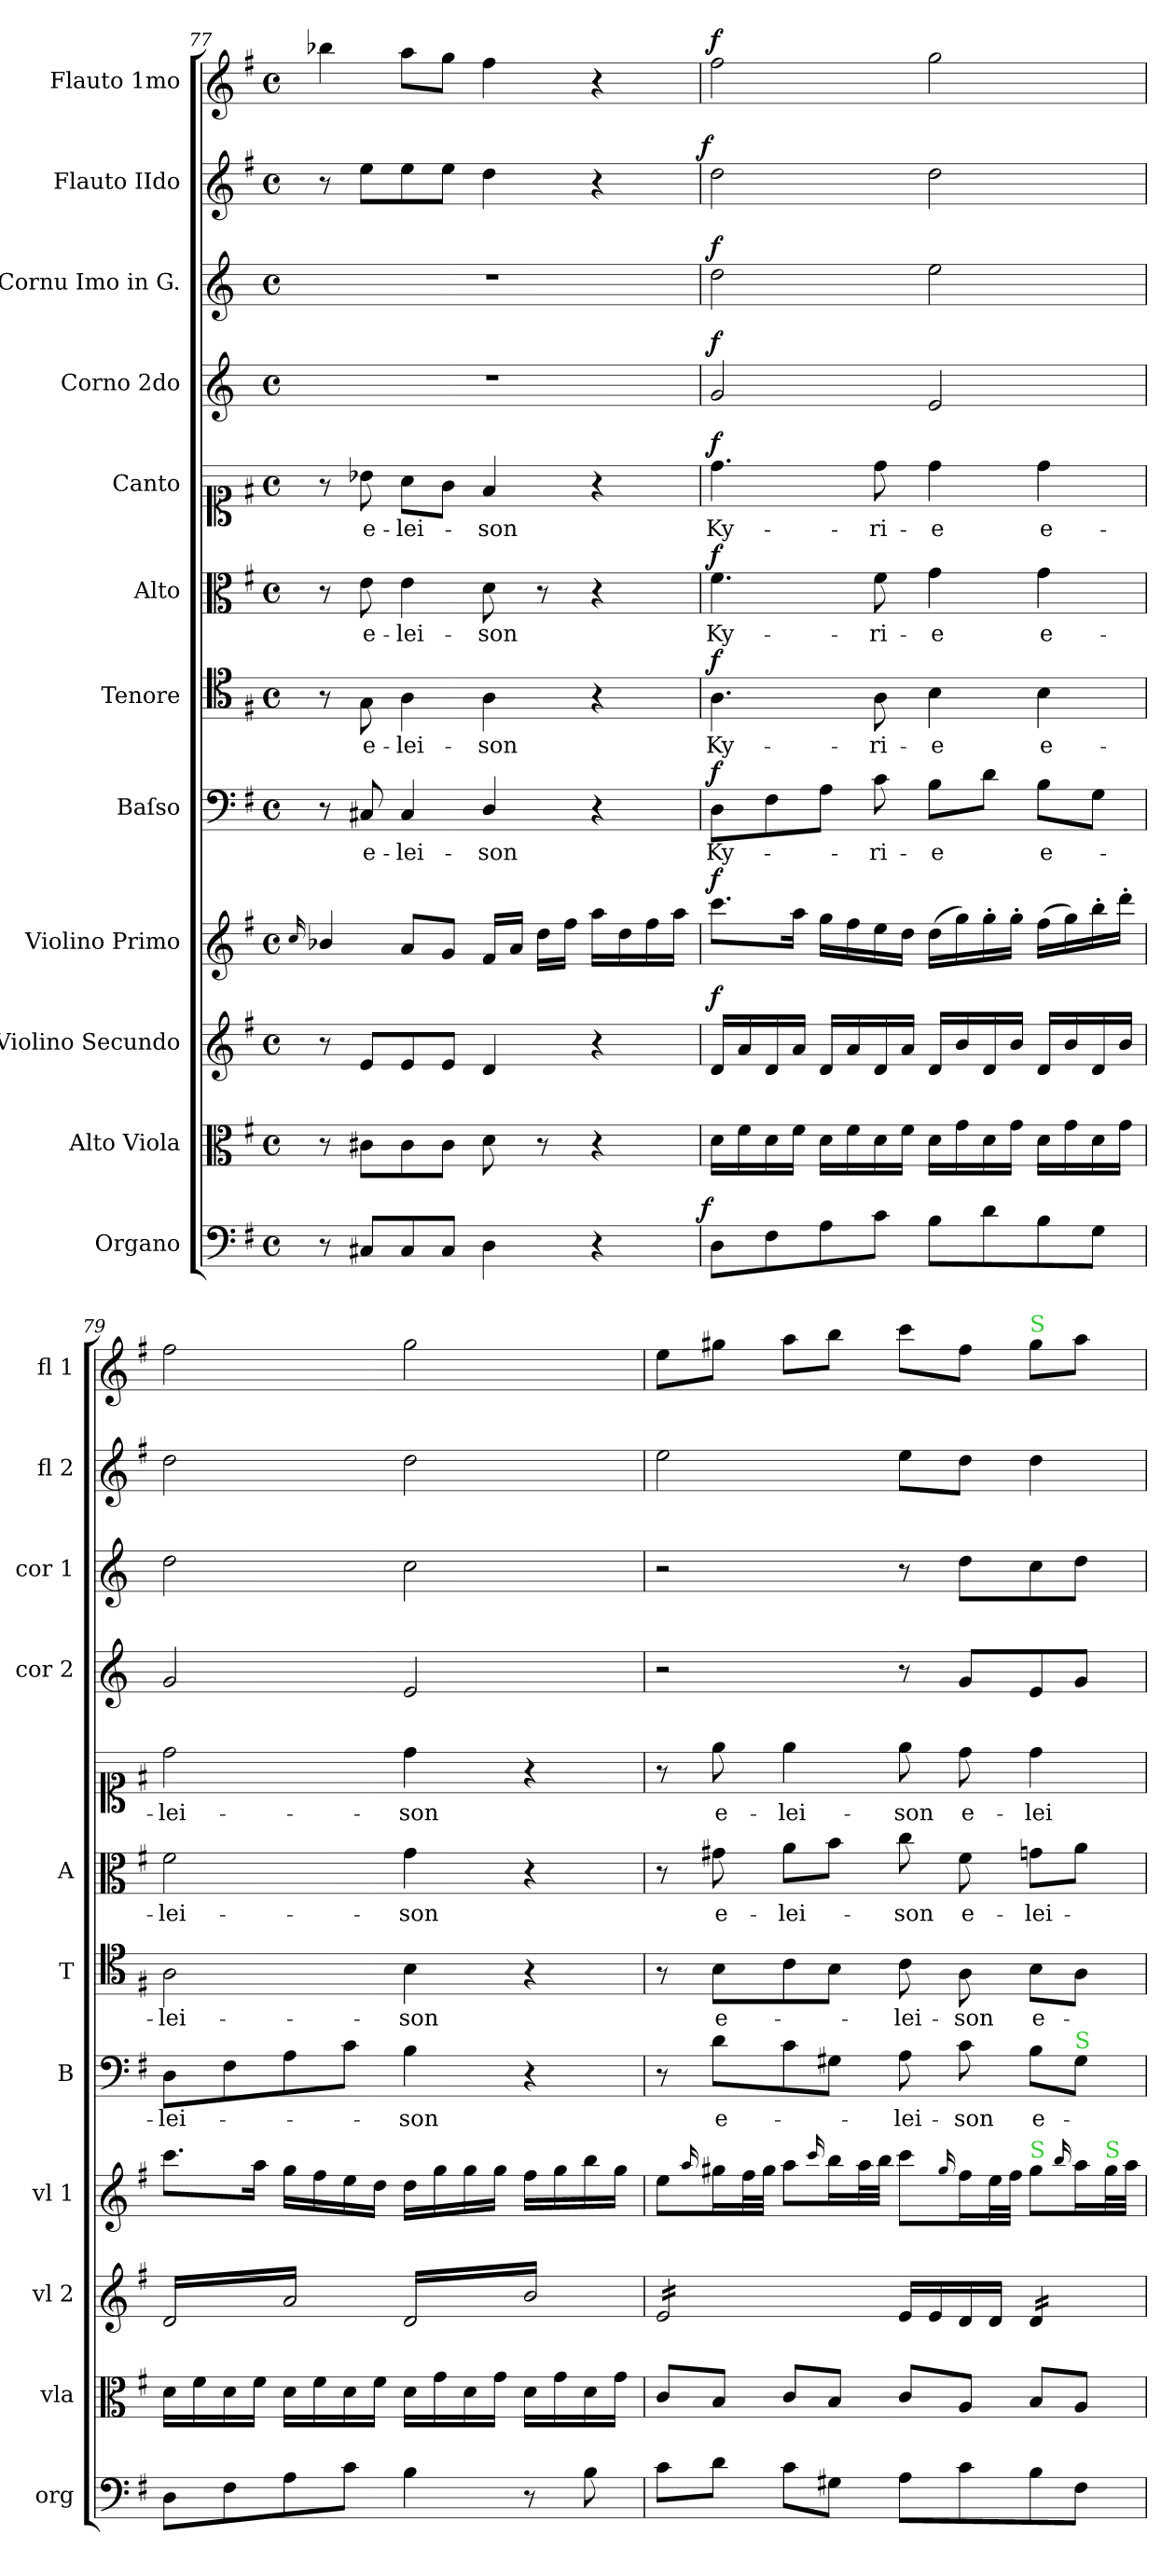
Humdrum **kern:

**kern	**dynam	**kern	**kern	**dynam	**kern	**dynam	**kern	**text	**dynam	**kern	**text	**dynam	**kern	**text	**dynam	**kern	**text	**dynam	**kern	**dynam	**kern	**dynam	**kern	**dynam	**kern	**dynam
*part12	*part12	*part11	*part10	*part10	*part9	*part9	*part8	*part8	*part8	*part7	*part7	*part7	*part6	*part6	*part6	*part5	*part5	*part5	*part4	*part4	*part3	*part3	*part2	*part2	*part1	*part1
*staff12	*staff12	*staff11	*staff10	*staff10	*staff9	*staff9	*staff8	*staff8	*staff8	*staff7	*staff7	*staff7	*staff6	*staff6	*staff6	*staff5	*staff5	*staff5	*staff4	*staff4	*staff3	*staff3	*staff2	*staff2	*staff1	*staff1
*I"Organo	*	*I"Alto Viola	*I"Violino Secundo	*	*I"Violino Primo	*	*I"Baſso	*	*	*I"Tenore	*	*	*I"Alto	*	*	*I"Canto	*	*	*I"Corno 2do	*	*I"Cornu Imo in G.	*	*I"Flauto IIdo	*	*I"Flauto 1mo	*
*I'org	*	*I'vla	*I'vl 2	*	*I'vl 1	*	*I'B	*	*	*I'T	*	*	*I'A	*	*	*	*	*	*I'cor 2	*	*I'cor 1	*	*I'fl 2	*	*I'fl 1	*
*clefF4	*	*clefC3	*clefG2	*	*clefG2	*	*clefF4	*	*	*clefC4	*	*	*clefC3	*	*	*clefC1	*	*	*clefG2	*	*clefG2	*	*clefG2	*	*clefG2	*
*	*	*	*	*	*	*	*	*	*	*	*	*	*	*	*	*	*	*	*ITrd3c5	*	*ITrd3c5	*	*	*	*	*
*k[f#]	*	*k[f#]	*k[f#]	*	*k[f#]	*	*k[f#]	*	*	*k[f#]	*	*	*k[f#]	*	*	*k[f#]	*	*	*k[f#]	*	*k[f#]	*	*k[f#]	*	*k[f#]	*
*G:	*	*G:	*G:	*	*G:	*	*G:	*	*	*G:	*	*	*G:	*	*	*G:	*	*	*G:	*	*G:	*	*G:	*	*G:	*
*M4/4	*	*M4/4	*M4/4	*	*M4/4	*	*M4/4	*	*	*M4/4	*	*	*M4/4	*	*	*M4/4	*	*	*M4/4	*	*M4/4	*	*M4/4	*	*M4/4	*
*met(c)	*	*met(c)	*met(c)	*	*met(c)	*	*met(c)	*	*	*met(c)	*	*	*met(c)	*	*	*met(c)	*	*	*met(c)	*	*met(c)	*	*met(c)	*	*met(c)	*
=77	=77	=77	=77	=77	=77	=77	=77	=77	=77	=77	=77	=77	=77	=77	=77	=77	=77	=77	=77	=77	=77	=77	=77	=77	=77	=77
.	.	.	.	.	16qqcc/	.	.	.	.	.	.	.	.	.	.	.	.	.	.	.	.	.	.	.	.	.
8r	.	8r	8r	.	4b-X/	.	8r	.	.	8r	.	.	8r	.	.	8r	.	.	1r	.	1r	.	8r	.	4bb-X\	.
!	!	!	!	!	!	!	!	!LO:LY:i	!	!	!LO:LY:i	!	!	!LO:LY:i	!	!	!LO:LY:i	!	!	!	!	!	!	!	!	!
8C#X/L	.	8c#X\L	8e/L	.	.	.	8C#X/	e-	.	8G\	e-	.	8e\	e-	.	8b-X\	e-	.	.	.	.	.	8ee\L	.	.	.
!	!	!	!	!	!	!	!	!LO:LY:i	!	!	!LO:LY:i	!	!	!LO:LY:i	!	!	!LO:LY:i	!	!	!	!	!	!	!	!	!
8C#/	.	8c#\	8e/	.	8a/L	.	4C#/	-lei-	.	4A\	-lei-	.	4e\	-lei-	.	8a\L	-lei-	.	.	.	.	.	8ee\	.	8aa\L	.
8C#/J	.	8c#\J	8e/J	.	8g/J	.	.	.	.	.	.	.	.	.	.	8g\J	.	.	.	.	.	.	8ee\J	.	8gg\J	.
!	!	!	!	!	!	!	!	!LO:LY:i	!	!	!LO:LY:i	!	!	!LO:LY:i	!	!	!LO:LY:i	!	!	!	!	!	!	!	!	!
4D\	.	8d\	4d/	.	16f#/LL	.	4D/	-son	.	4A\	-son	.	8d\	-son	.	4f#/	-son	.	.	.	.	.	4dd\	.	4ff#\	.
.	.	.	.	.	16a/JJ	.	.	.	.	.	.	.	.	.	.	.	.	.	.	.	.	.	.	.	.	.
.	.	8r	.	.	16dd\LL	.	.	.	.	.	.	.	8r	.	.	.	.	.	.	.	.	.	.	.	.	.
.	.	.	.	.	16ff#\JJ	.	.	.	.	.	.	.	.	.	.	.	.	.	.	.	.	.	.	.	.	.
4r	.	4r	4r	.	16aa\LL	.	4r	.	.	4r	.	.	4r	.	.	4r	.	.	.	.	.	.	4r	.	4r	.
.	.	.	.	.	16dd\	.	.	.	.	.	.	.	.	.	.	.	.	.	.	.	.	.	.	.	.	.
.	.	.	.	.	16ff#\	.	.	.	.	.	.	.	.	.	.	.	.	.	.	.	.	.	.	.	.	.
.	.	.	.	.	16aa\JJ	.	.	.	.	.	.	.	.	.	.	.	.	.	.	.	.	.	.	.	.	.
=78	=78	=78	=78	=78	=78	=78	=78	=78	=78	=78	=78	=78	=78	=78	=78	=78	=78	=78	=78	=78	=78	=78	=78	=78	=78	=78
!	!LO:DY:a:rj	!	!	!LO:DY:a	!	!LO:DY:a	!	!	!LO:DY:a	!	!	!LO:DY:a	!	!	!LO:DY:a	!	!	!LO:DY:a	!	!LO:DY:a	!	!LO:DY:a	!	!LO:DY:a:rj	!	!LO:DY:a
8D\L	f	16d\LL	16d/LL	f	8.ccc\L	f	8D\L	Ky-	f	4.A\	Ky-	f	4.f#\	Ky-	f	4.dd\	Ky-	f	2d/	f	2a\	f	2dd\	f	2ff#\	f
.	.	16f#\	16a/	.	.	.	.	.	.	.	.	.	.	.	.	.	.	.	.	.	.	.	.	.	.	.
8F#\	.	16d\	16d/	.	.	.	8F#\	.	.	.	.	.	.	.	.	.	.	.	.	.	.	.	.	.	.	.
.	.	16f#\JJ	16a/JJ	.	16aa\Jk	.	.	.	.	.	.	.	.	.	.	.	.	.	.	.	.	.	.	.	.	.
8A\	.	16d\LL	16d/LL	.	16gg\LL	.	8A\J	.	.	.	.	.	.	.	.	.	.	.	.	.	.	.	.	.	.	.
.	.	16f#\	16a/	.	16ff#\	.	.	.	.	.	.	.	.	.	.	.	.	.	.	.	.	.	.	.	.	.
8c\J	.	16d\	16d/	.	16ee\	.	8c\	-ri-	.	8A\	-ri-	.	8f#\	-ri-	.	8dd\	-ri-	.	.	.	.	.	.	.	.	.
.	.	16f#\JJ	16a/JJ	.	16dd\JJ	.	.	.	.	.	.	.	.	.	.	.	.	.	.	.	.	.	.	.	.	.
8B\L	.	16d\LL	16d/LL	.	(16dd\LL	.	8B\L	-e	.	4B\	-e	.	4g\	-e	.	4dd\	-e	.	2B/	.	2b\	.	2dd\	.	2gg\	.
.	.	16g\	16b/	.	16gg\)	.	.	.	.	.	.	.	.	.	.	.	.	.	.	.	.	.	.	.	.	.
8d\	.	16d\	16d/	.	16gg'\	.	8d\J	.	.	.	.	.	.	.	.	.	.	.	.	.	.	.	.	.	.	.
.	.	16g\JJ	16b/JJ	.	16gg'\JJ	.	.	.	.	.	.	.	.	.	.	.	.	.	.	.	.	.	.	.	.	.
8B\	.	16d\LL	16d/LL	.	(16ff#\LL	.	8B\L	e-	.	4B\	e-	.	4g\	e-	.	4dd\	e-	.	.	.	.	.	.	.	.	.
.	.	16g\	16b/	.	16gg\)	.	.	.	.	.	.	.	.	.	.	.	.	.	.	.	.	.	.	.	.	.
8G\J	.	16d\	16d/	.	16bb'\	.	8G\J	.	.	.	.	.	.	.	.	.	.	.	.	.	.	.	.	.	.	.
.	.	16g\JJ	16b/JJ	.	16ddd'\JJ	.	.	.	.	.	.	.	.	.	.	.	.	.	.	.	.	.	.	.	.	.
=79	=79	=79	=79	=79	=79	=79	=79	=79	=79	=79	=79	=79	=79	=79	=79	=79	=79	=79	=79	=79	=79	=79	=79	=79	=79	=79
*	*	*	*tremolo	*	*	*	*	*	*	*	*	*	*	*	*	*	*	*	*	*	*	*	*	*	*	*
8D\L	.	16d\LL	16d/LL	.	8.ccc\L	.	8D\L	-lei-	.	2A\	-lei-	.	2f#\	-lei-	.	2dd\	-lei-	.	2d/	.	2a\	.	2dd\	.	2ff#\	.
.	.	16f#\	16a/	.	.	.	.	.	.	.	.	.	.	.	.	.	.	.	.	.	.	.	.	.	.	.
8F#\	.	16d\	16d/	.	.	.	8F#\	.	.	.	.	.	.	.	.	.	.	.	.	.	.	.	.	.	.	.
.	.	16f#\JJ	16a/	.	16aa\Jk	.	.	.	.	.	.	.	.	.	.	.	.	.	.	.	.	.	.	.	.	.
8A\	.	16d\LL	16d/	.	16gg\LL	.	8A\	.	.	.	.	.	.	.	.	.	.	.	.	.	.	.	.	.	.	.
.	.	16f#\	16a/	.	16ff#\	.	.	.	.	.	.	.	.	.	.	.	.	.	.	.	.	.	.	.	.	.
8c\J	.	16d\	16d/	.	16ee\	.	8c\J	.	.	.	.	.	.	.	.	.	.	.	.	.	.	.	.	.	.	.
.	.	16f#\JJ	16a/JJ	.	16dd\JJ	.	.	.	.	.	.	.	.	.	.	.	.	.	.	.	.	.	.	.	.	.
4B\	.	16d\LL	16d/LL	.	16dd\LL	.	4B\	-son	.	4B\	-son	.	4g\	-son	.	4dd\	-son	.	2B/	.	2g\	.	2dd\	.	2gg\	.
.	.	16g\	16b/	.	16gg\	.	.	.	.	.	.	.	.	.	.	.	.	.	.	.	.	.	.	.	.	.
.	.	16d\	16d/	.	16gg\	.	.	.	.	.	.	.	.	.	.	.	.	.	.	.	.	.	.	.	.	.
.	.	16g\JJ	16b/	.	16gg\JJ	.	.	.	.	.	.	.	.	.	.	.	.	.	.	.	.	.	.	.	.	.
8r	.	16d\LL	16d/	.	16ff#\LL	.	4r	.	.	4r	.	.	4r	.	.	4r	.	.	.	.	.	.	.	.	.	.
.	.	16g\	16b/	.	16gg\	.	.	.	.	.	.	.	.	.	.	.	.	.	.	.	.	.	.	.	.	.
8B\	.	16d\	16d/	.	16bb\	.	.	.	.	.	.	.	.	.	.	.	.	.	.	.	.	.	.	.	.	.
.	.	16g\JJ	16b/JJ	.	16gg\JJ	.	.	.	.	.	.	.	.	.	.	.	.	.	.	.	.	.	.	.	.	.
=80	=80	=80	=80	=80	=80	=80	=80	=80	=80	=80	=80	=80	=80	=80	=80	=80	=80	=80	=80	=80	=80	=80	=80	=80	=80	=80
8c\L	.	8c/L	16e/LL	.	8ee\L	.	8r	.	.	8r	.	.	8r	.	.	8r	.	.	2r	.	2r	.	2ee\	.	8ee\L	.
.	.	.	16e/	.	.	.	.	.	.	.	.	.	.	.	.	.	.	.	.	.	.	.	.	.	.	.
.	.	.	.	.	16qqaa/	.	.	.	.	.	.	.	.	.	.	.	.	.	.	.	.	.	.	.	.	.
8d\J	.	8B/J	16e/	.	16gg#X\L	.	8d\L	e-	.	8B\L	e-	.	8g#X\	e-	.	8ee\	e-	.	.	.	.	.	.	.	8gg#X\J	.
.	.	.	16e/	.	32ff#\L	.	.	.	.	.	.	.	.	.	.	.	.	.	.	.	.	.	.	.	.	.
.	.	.	.	.	32gg#\JJJ	.	.	.	.	.	.	.	.	.	.	.	.	.	.	.	.	.	.	.	.	.
8c\L	.	8c/L	16e/	.	8aa\L	.	8c\	.	.	8c\	.	.	8a\L	-lei-	.	4ee\	-lei-	.	.	.	.	.	.	.	8aa\L	.
.	.	.	16e/	.	.	.	.	.	.	.	.	.	.	.	.	.	.	.	.	.	.	.	.	.	.	.
.	.	.	.	.	16qqccc/	.	.	.	.	.	.	.	.	.	.	.	.	.	.	.	.	.	.	.	.	.
8G#X\J	.	8B/J	16e/	.	16bb\L	.	8G#X\J	.	.	8B\J	.	.	8b\J	.	.	.	.	.	.	.	.	.	.	.	8bb\J	.
.	.	.	16e/JJ	.	32aa\L	.	.	.	.	.	.	.	.	.	.	.	.	.	.	.	.	.	.	.	.	.
*	*	*	*Xtremolo	*	*	*	*	*	*	*	*	*	*	*	*	*	*	*	*	*	*	*	*	*	*	*
.	.	.	.	.	32bb\JJJ	.	.	.	.	.	.	.	.	.	.	.	.	.	.	.	.	.	.	.	.	.
8A\L	.	8c/L	16e/LL	.	8ccc\L	.	8A\	-lei-	.	8c\	-lei-	.	8cc\	-son	.	8ee\	-son	.	8r	.	8r	.	8ee\L	.	8ccc\L	.
.	.	.	16e/	.	.	.	.	.	.	.	.	.	.	.	.	.	.	.	.	.	.	.	.	.	.	.
.	.	.	.	.	16qqgg#/	.	.	.	.	.	.	.	.	.	.	.	.	.	.	.	.	.	.	.	.	.
8c\	.	8A/J	16d/	.	16ff#\L	.	8c\	-son	.	8A\	-son	.	8f#\	e-	.	8dd\	e-	.	8d/L	.	8a\L	.	8dd\J	.	8ff#\J	.
.	.	.	16d/JJ	.	32ee\L	.	.	.	.	.	.	.	.	.	.	.	.	.	.	.	.	.	.	.	.	.
.	.	.	.	.	32ff#\JJJ	.	.	.	.	.	.	.	.	.	.	.	.	.	.	.	.	.	.	.	.	.
!	!	!	!	!	!	!	!	!	!	!	!	!	!	!	!	!	!	!	!	!	!	!	!	!	!LO:TX:a:color=limegreen:t=S	!
!	!	!	!	!	!LO:TX:a:color=limegreen:t=S	!	!	!	!	!	!	!	!	!	!	!	!	!	!	!	!	!	!	!	!	!
*	*	*	*tremolo	*	*	*	*	*	*	*	*	*	*	*	*	*	*	*	*	*	*	*	*	*	*	*
8B\	.	8B/L	16d/LL	.	8gg#\L	.	8B\L	e-	.	8B\L	e-	.	8gn\L	-lei-	.	4dd\	-lei-	.	8B/	.	8g\	.	4dd\	.	8gg#\L	.
.	.	.	16d/	.	.	.	.	.	.	.	.	.	.	.	.	.	.	.	.	.	.	.	.	.	.	.
.	.	.	.	.	16qqbb/	.	.	.	.	.	.	.	.	.	.	.	.	.	.	.	.	.	.	.	.	.
!	!	!	!	!	!	!	!LO:TX:a:color=limegreen:t=S	!	!	!	!	!	!	!	!	!	!	!	!	!	!	!	!	!	!	!
8F#\J	.	8A/J	16d/	.	16aa\L	.	8G#\J	.	.	8A\J	.	.	8a\J	.	.	.	.	.	8d/J	.	8a\J	.	.	.	8aa\J	.
!	!	!	!	!	!LO:TX:a:color=limegreen:t=S	!	!	!	!	!	!	!	!	!	!	!	!	!	!	!	!	!	!	!	!	!
.	.	.	16d/JJ	.	32gg#\L	.	.	.	.	.	.	.	.	.	.	.	.	.	.	.	.	.	.	.	.	.
*	*	*	*Xtremolo	*	*	*	*	*	*	*	*	*	*	*	*	*	*	*	*	*	*	*	*	*	*	*
.	.	.	.	.	32aa\JJJ	.	.	.	.	.	.	.	.	.	.	.	.	.	.	.	.	.	.	.	.	.
=	=	=	=	=	=	=	=	=	=	=	=	=	=	=	=	=	=	=	=	=	=	=	=	=	=	=
*-	*-	*-	*-	*-	*-	*-	*-	*-	*-	*-	*-	*-	*-	*-	*-	*-	*-	*-	*-	*-	*-	*-	*-	*-	*-	*-
